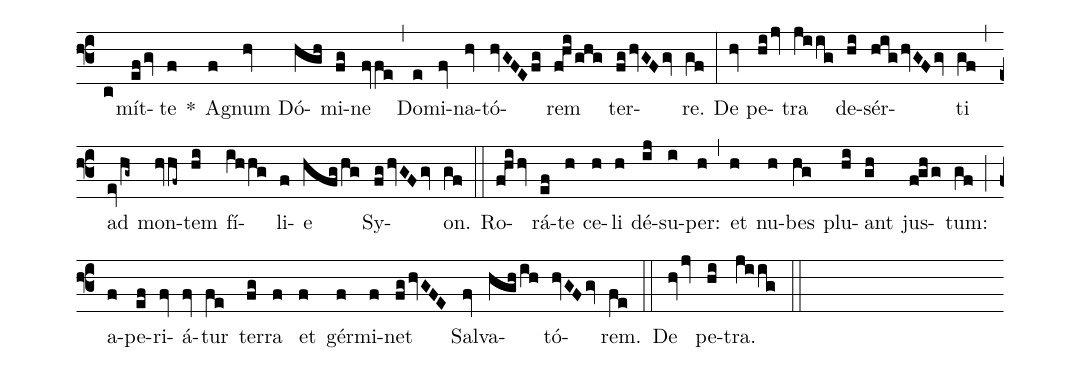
annotation: 1. Resp.;
annotation: II.;
%%
(f3)
(c) mít(efgv)te(f) *() Ag(f)num(hv) Dó(hgh)mi(fg)ne(fvfe) (,)
Do(e)mi(fv)na(hv)tó(hvGFEfg)rem(fhighg) ter(fghvGFgv)re.(gf) (:)
De(hv) pe(hijv)tra(jiig) de(hi)sér(highvGFgv)ti(gf) (,)
ad(evhg~) mon(hvhf~)tem(hi) fí(ihhg)li(f)e(hfghg) Sy(fghvGFgv)on.(gf) (::)

Ro(fhihv)rá(ef)te(h) ce(h)li(h) dé(ij)su(i)per:(h) (,)
et(h) nu(h)bes(hg) plu(hi)ant(gh) jus(fghg)tum:(gf) (;)
a(f)pe(ef)ri(fv)á(fv)tur(fe) ter(fg)ra(f) et(f) gér(f)mi(f)net(fghvGFE) Sal(fv)va(hghih)tó(hvGFgv)rem.(fe) (::)

De(hvjv) pe(hi)tra.(jiig) (::)
